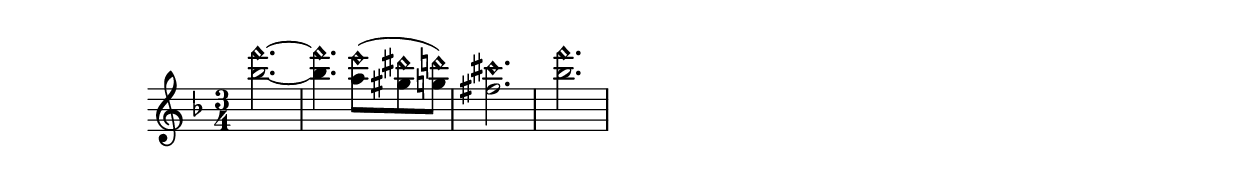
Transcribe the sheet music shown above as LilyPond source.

%% Do not edit this file; it is auto-generated from LSR http://lsr.dsi.unimi.it
%% This file is in the public domain.
\version "2.12.3"

\header {
  lsrtags = "unfretted-strings, tweaks-and-overrides"

  texidoc = "
Artificial harmonics using @code{\\harmonic} do not show dots.  To
override this behavior, set the context property @code{harmonicDots}.

"
  doctitle = "Dotted harmonics"
} % begin verbatim

\relative c''' {
  \time 3/4
  \key f \major
  \set harmonicDots = ##t
  <bes f'\harmonic>2. ~
  <bes f'\harmonic>4. <a e'\harmonic>8( <gis dis'\harmonic> <g d'\harmonic>)
  <fis cis'\harmonic>2.
  <bes f'\harmonic>2.
}
